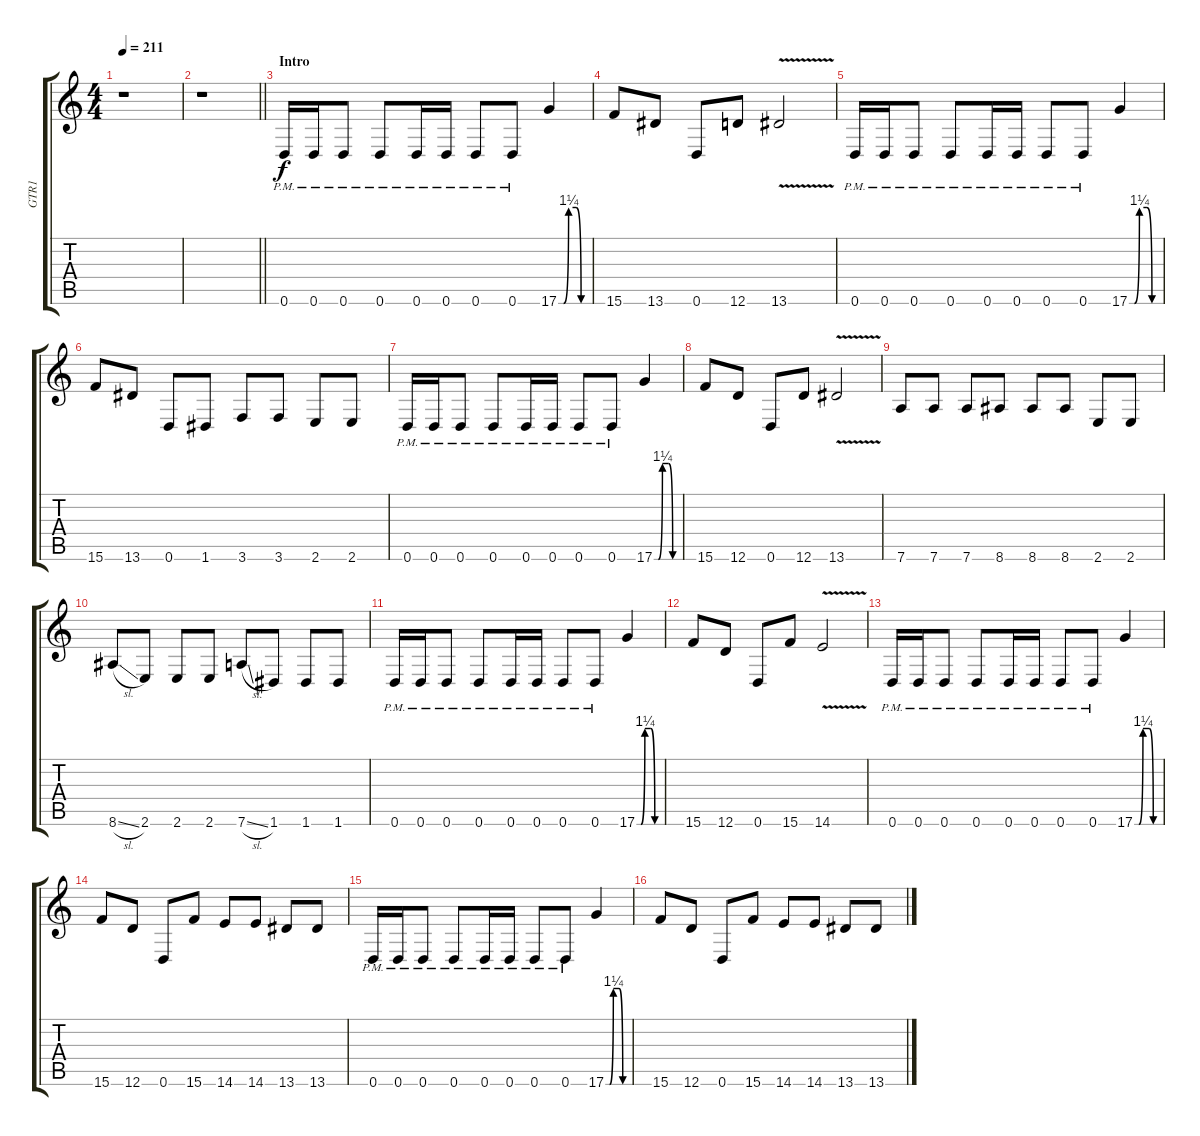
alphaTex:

\track ("GTR1" "GTR1") {instrument overdrivenguitar}
\staff {score tabs}
\tuning (E4 B3 G3 D3 A2 D2) {hide}
\ts (4 4)
\tempo 211
\clef g2
\ks c
r.1{dy f instrument overdrivenguitar} |
\barLineRight lightlight
r.1 |
\section ("" "Intro")
0.6{pm}.16 0.6{pm}.16 0.6{pm}.8 0.6{pm}.8 0.6{pm}.16 0.6{pm}.16 0.6{pm}.8 0.6{pm}.8 17.6{be (custom 0 0 10 0 20 5 35 5 45 0 60 0)}.4 |
15.6.8 13.6.8 0.6.8 12.6.8 13.6{v}.2 |
0.6{pm}.16 0.6{pm}.16 0.6{pm}.8 0.6{pm}.8 0.6{pm}.16 0.6{pm}.16 0.6{pm}.8 0.6{pm}.8 17.6{be (custom 0 0 10 0 20 5 35 5 45 0 60 0)}.4 |
15.6.8 13.6.8 0.6.8 1.6.8 3.6.8 3.6.8 2.6.8 2.6.8 |
0.6{pm}.16 0.6{pm}.16 0.6{pm}.8 0.6{pm}.8 0.6{pm}.16 0.6{pm}.16 0.6{pm}.8 0.6{pm}.8 17.6{be (custom 0 0 10 0 20 5 35 5 45 0 60 0)}.4 |
15.6.8 12.6.8 0.6.8 12.6.8 13.6{v}.2 |
7.6.8 7.6.8 7.6.8 8.6.8 8.6.8 8.6.8 2.6.8 2.6.8 |
8.6{sl}.8 2.6.8 2.6.8 2.6.8 7.6{sl}.8 1.6.8 1.6.8 1.6.8 |
0.6{pm}.16 0.6{pm}.16 0.6{pm}.8 0.6{pm}.8 0.6{pm}.16 0.6{pm}.16 0.6{pm}.8 0.6{pm}.8 17.6{be (custom 0 0 10 0 20 5 35 5 45 0 60 0)}.4 |
15.6.8 12.6.8 0.6.8 15.6.8 14.6{v}.2 |
0.6{pm}.16 0.6{pm}.16 0.6{pm}.8 0.6{pm}.8 0.6{pm}.16 0.6{pm}.16 0.6{pm}.8 0.6{pm}.8 17.6{be (custom 0 0 10 0 20 5 35 5 45 0 60 0)}.4 |
15.6.8 12.6.8 0.6.8 15.6.8 14.6.8 14.6.8 13.6.8 13.6.8 |
0.6{pm}.16 0.6{pm}.16 0.6{pm}.8 0.6{pm}.8 0.6{pm}.16 0.6{pm}.16 0.6{pm}.8 0.6{pm}.8 17.6{be (custom 0 0 10 0 20 5 35 5 45 0 60 0)}.4 |
15.6.8 12.6.8 0.6.8 15.6.8 14.6.8 14.6.8 13.6.8 13.6.8
